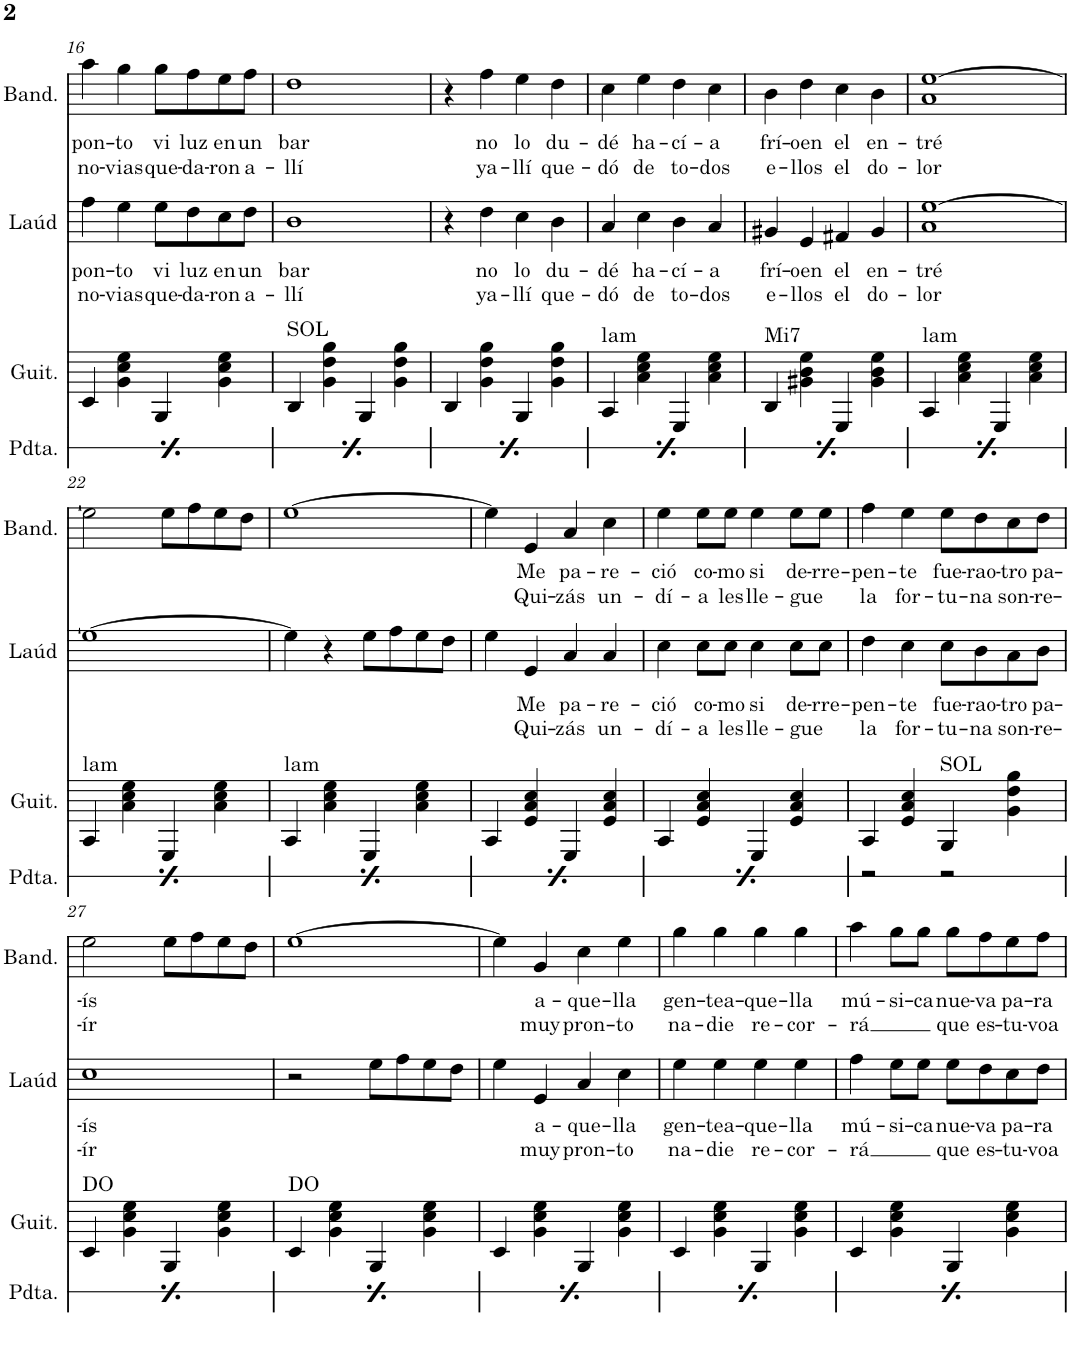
**kern	**kern	**kern	**text	**text	**kern	**text	**text
*part4	*part3	*part2	*part2	*part2	*part1	*part1	*part1
*staff4	*staff3	*staff2	*staff2	*staff2	*staff1	*staff1	*staff1
*I"Pandereta	*I"Guitarra clásica	*I"Laúd	*	*	*I"Bandurria	*	*
*I'Pdta.	*I'Guit.	*I'Laúd	*	*	*I'Band.	*	*
!!LO:PB:g=z
*clefX	*clefGv2	*clefGv2	*	*	*clefG2	*	*
*k[]	*k[]	*k[]	*	*	*k[]	*	*
*M4/4	*M4/4	*M4/4	*	*	*M4/4	*	*
=16	=16	=16	=16	=16	=16	=16	=16
!	!	!	!LO:LY:b	!LO:LY:b	!	!LO:LY:b	!LO:LY:b
4Re^\	4C/	4f\	pon-	no-	4aa\	pon-	no-
!	!	!	!LO:LY:b	!LO:LY:b	!	!LO:LY:b	!LO:LY:b
8Re\L	4G\ 4c\ 4e\	4e\	-to	-vias	4gg\	-to	-vias
8Re\J	.	.	.	.	.	.	.
!	!	!	!LO:LY:b	!LO:LY:b	!	!LO:LY:b	!LO:LY:b
4Re^\	4GG/	8e\L	vi	que-	8gg\L	vi	que-
!	!	!	!LO:LY:b	!LO:LY:b	!	!LO:LY:b	!LO:LY:b
.	.	8d\	luz	-da-	8ff\	luz	-da-
!	!	!	!LO:LY:b	!LO:LY:b	!	!LO:LY:b	!LO:LY:b
8Re\L	4G\ 4c\ 4e\	8c\	en	-ron	8ee\	en	-ron
!	!	!	!LO:LY:b	!LO:LY:b	!	!LO:LY:b	!LO:LY:b
8Re\J	.	8d\J	un	a-	8ff\J	un	a-
=17	=17	=17	=17	=17	=17	=17	=17
!	!LO:TX:a:t=SOL	!	!	!	!	!	!
!	!	!	!LO:LY:b	!LO:LY:b	!	!LO:LY:b	!LO:LY:b
4Re^\	4BB/	1B	bar	-llí	1dd	bar	-llí
8Re\L	4G\ 4d\ 4g\	.	.	.	.	.	.
8Re\J	.	.	.	.	.	.	.
4Re^\	4GG/	.	.	.	.	.	.
8Re\L	4G\ 4d\ 4g\	.	.	.	.	.	.
8Re\J	.	.	.	.	.	.	.
=18	=18	=18	=18	=18	=18	=18	=18
4Re^\	4BB/	4r	.	.	4r	.	.
!	!	!	!LO:LY:b	!LO:LY:b	!	!LO:LY:b	!LO:LY:b
8Re\L	4G\ 4d\ 4g\	4d\	no	ya-	4ff\	no	ya-
8Re\J	.	.	.	.	.	.	.
!	!	!	!LO:LY:b	!LO:LY:b	!	!LO:LY:b	!LO:LY:b
4Re^\	4GG/	4c\	lo	-llí	4ee\	lo	-llí
!	!	!	!LO:LY:b	!LO:LY:b	!	!LO:LY:b	!LO:LY:b
8Re\L	4G\ 4d\ 4g\	4B\	du-	que-	4dd\	du-	que-
8Re\J	.	.	.	.	.	.	.
=19	=19	=19	=19	=19	=19	=19	=19
!	!LO:TX:a:t=lam	!	!	!	!	!	!
!	!	!	!LO:LY:b	!LO:LY:b	!	!LO:LY:b	!LO:LY:b
4Re^\	4AA/	4A/	-dé	-dó	4cc\	-dé	-dó
!	!	!	!LO:LY:b	!LO:LY:b	!	!LO:LY:b	!LO:LY:b
8Re\L	4A\ 4c\ 4e\	4c\	ha-	de	4ee\	ha-	de
8Re\J	.	.	.	.	.	.	.
!	!	!	!LO:LY:b	!LO:LY:b	!	!LO:LY:b	!LO:LY:b
4Re^\	4EE/	4B\	-cí-	to-	4dd\	-cí-	to-
!	!	!	!LO:LY:b	!LO:LY:b	!	!LO:LY:b	!LO:LY:b
8Re\L	4A\ 4c\ 4e\	4A/	-a	-dos	4cc\	-a	-dos
8Re\J	.	.	.	.	.	.	.
=20	=20	=20	=20	=20	=20	=20	=20
!	!LO:TX:a:t=Mi7	!	!	!	!	!	!
!	!	!	!LO:LY:b	!LO:LY:b	!	!LO:LY:b	!LO:LY:b
4Re^\	4BB/	4G#X/	frí-	e-	4b\	frí-	e-
!	!	!	!LO:LY:b	!LO:LY:b	!	!LO:LY:b	!LO:LY:b
8Re\L	4G#X\ 4B\ 4e\	4E/	-oen	-llos	4dd\	-oen	-llos
8Re\J	.	.	.	.	.	.	.
!	!	!	!LO:LY:b	!LO:LY:b	!	!LO:LY:b	!LO:LY:b
4Re^\	4EE/	4F#X/	el	el	4cc\	el	el
!	!	!	!LO:LY:b	!LO:LY:b	!	!LO:LY:b	!LO:LY:b
8Re\L	4G#\ 4B\ 4e\	4G#/	en-	do-	4b\	en-	do-
8Re\J	.	.	.	.	.	.	.
=21	=21	=21	=21	=21	=21	=21	=21
!	!LO:TX:a:t=lam	!	!	!	!	!	!
!	!	!	!LO:LY:b	!LO:LY:b	!	!LO:LY:b	!LO:LY:b
4Re^\	4AA/	1A [1e	-tré	-lor	1a [1ee	-tré	-lor
8Re\L	4A\ 4c\ 4e\	.	.	.	.	.	.
8Re\J	.	.	.	.	.	.	.
4Re^\	4EE/	.	.	.	.	.	.
8Re\L	4A\ 4c\ 4e\	.	.	.	.	.	.
8Re\J	.	.	.	.	.	.	.
!!LO:LB:g=z
=22	=22	=22	=22	=22	=22	=22	=22
!	!LO:TX:a:t=lam	!	!	!	!	!	!
4Re^\	4AA/	1e_	.	.	2ee\]	.	.
8Re\L	4A\ 4c\ 4e\	.	.	.	.	.	.
8Re\J	.	.	.	.	.	.	.
4Re^\	4EE/	.	.	.	8ee\L	.	.
.	.	.	.	.	8ff\	.	.
8Re\L	4A\ 4c\ 4e\	.	.	.	8ee\	.	.
8Re\J	.	.	.	.	8dd\J	.	.
=23	=23	=23	=23	=23	=23	=23	=23
!	!LO:TX:a:t=lam	!	!	!	!	!	!
4Re^\	4AA/	4e\]	.	.	[1ee	.	.
8Re\L	4A\ 4c\ 4e\	4r	.	.	.	.	.
8Re\J	.	.	.	.	.	.	.
4Re^\	4EE/	8e\L	.	.	.	.	.
.	.	8f\	.	.	.	.	.
8Re\L	4A\ 4c\ 4e\	8e\	.	.	.	.	.
8Re\J	.	8d\J	.	.	.	.	.
=24	=24	=24	=24	=24	=24	=24	=24
4Re^\	4AA/	4e\	.	.	4ee\]	.	.
!	!	!	!LO:LY:b	!LO:LY:b	!	!LO:LY:b	!LO:LY:b
8Re\L	4E/ 4A/ 4c/	4E/	Me	Qui-	4e/	Me	Qui-
8Re\J	.	.	.	.	.	.	.
!	!	!	!LO:LY:b	!LO:LY:b	!	!LO:LY:b	!LO:LY:b
4Re^\	4EE/	4A/	pa-	-zás	4a/	pa-	-zás
!	!	!	!LO:LY:b	!LO:LY:b	!	!LO:LY:b	!LO:LY:b
8Re\L	4E/ 4A/ 4c/	4A/	-re-	un-	4cc\	-re-	un-
8Re\J	.	.	.	.	.	.	.
=25	=25	=25	=25	=25	=25	=25	=25
!	!	!	!LO:LY:b	!LO:LY:b	!	!LO:LY:b	!LO:LY:b
4Re^\	4AA/	4c\	-ció	-dí-	4ee\	-ció	-dí-
!	!	!	!LO:LY:b	!LO:LY:b	!	!LO:LY:b	!LO:LY:b
8Re\L	4E/ 4A/ 4c/	8c\L	co-	-a	8ee\L	co-	-a
!	!	!	!LO:LY:b	!LO:LY:b	!	!LO:LY:b	!LO:LY:b
8Re\J	.	8c\J	-mo	les	8ee\J	-mo	les
!	!	!	!LO:LY:b	!LO:LY:b	!	!LO:LY:b	!LO:LY:b
4Re^\	4EE/	4c\	si	lle-	4ee\	si	lle-
!	!	!	!LO:LY:b	!LO:LY:b	!	!LO:LY:b	!LO:LY:b
8Re\L	4E/ 4A/ 4c/	8c\L	de-	-gue	8ee\L	de-	-gue
!	!	!	!LO:LY:b	!	!	!LO:LY:b	!
8Re\J	.	8c\J	-rre-	.	8ee\J	-rre-	.
=26	=26	=26	=26	=26	=26	=26	=26
!	!	!	!LO:LY:b	!LO:LY:b	!	!LO:LY:b	!LO:LY:b
2r	4AA/	4d\	-pen-	la	4ff\	-pen-	la
!	!	!	!LO:LY:b	!LO:LY:b	!	!LO:LY:b	!LO:LY:b
.	4E/ 4A/ 4c/	4c\	-te	for-	4ee\	-te	for-
!	!LO:TX:a:t=SOL	!	!	!	!	!	!
!	!	!	!LO:LY:b	!LO:LY:b	!	!LO:LY:b	!LO:LY:b
2r	4GG/	8c\L	fue-	-tu-	8ee\L	fue-	-tu-
!	!	!	!LO:LY:b	!LO:LY:b	!	!LO:LY:b	!LO:LY:b
.	.	8B\	-rao-	-na	8dd\	-rao-	-na
!	!	!	!LO:LY:b	!LO:LY:b	!	!LO:LY:b	!LO:LY:b
.	4G\ 4d\ 4g\	8A\	-tro	son-	8cc\	-tro	son-
!	!	!	!LO:LY:b	!LO:LY:b	!	!LO:LY:b	!LO:LY:b
.	.	8B\J	pa-	-re-	8dd\J	pa-	-re-
!!LO:LB:g=z
=27	=27	=27	=27	=27	=27	=27	=27
!	!LO:TX:a:t=DO	!	!	!	!	!	!
!	!	!	!LO:LY:b	!LO:LY:b	!	!LO:LY:b	!LO:LY:b
2r	4C/	1c	-ís	-ír	2ee\	-ís	-ír
.	4G\ 4c\ 4e\	.	.	.	.	.	.
2r	4GG/	.	.	.	8ee\L	.	.
.	.	.	.	.	8ff\	.	.
.	4G\ 4c\ 4e\	.	.	.	8ee\	.	.
.	.	.	.	.	8dd\J	.	.
=28	=28	=28	=28	=28	=28	=28	=28
!	!LO:TX:a:t=DO	!	!	!	!	!	!
2r	4C/	2r	.	.	[1ee	.	.
.	4G\ 4c\ 4e\	.	.	.	.	.	.
2r	4GG/	8e\L	.	.	.	.	.
.	.	8f\	.	.	.	.	.
.	4G\ 4c\ 4e\	8e\	.	.	.	.	.
.	.	8d\J	.	.	.	.	.
=29	=29	=29	=29	=29	=29	=29	=29
2r	4C/	4e\	.	.	4ee\]	.	.
!	!	!	!LO:LY:b	!LO:LY:b	!	!LO:LY:b	!LO:LY:b
.	4G\ 4c\ 4e\	4E/	a-	muy	4g/	a-	muy
!	!	!	!LO:LY:b	!LO:LY:b	!	!LO:LY:b	!LO:LY:b
2r	4GG/	4A/	-que-	pron-	4cc\	-que-	pron-
!	!	!	!LO:LY:b	!LO:LY:b	!	!LO:LY:b	!LO:LY:b
.	4G\ 4c\ 4e\	4c\	-lla	-to	4ee\	-lla	-to
=30	=30	=30	=30	=30	=30	=30	=30
!	!	!	!LO:LY:b	!LO:LY:b	!	!LO:LY:b	!LO:LY:b
2r	4C/	4e\	gen-	na-	4gg\	gen-	na-
!	!	!	!LO:LY:b	!LO:LY:b	!	!LO:LY:b	!LO:LY:b
.	4G\ 4c\ 4e\	4e\	-tea-	-die	4gg\	-tea-	-die
!	!	!	!LO:LY:b	!LO:LY:b	!	!LO:LY:b	!LO:LY:b
2r	4GG/	4e\	-que-	re-	4gg\	-que-	re-
!	!	!	!LO:LY:b	!LO:LY:b	!	!LO:LY:b	!LO:LY:b
.	4G\ 4c\ 4e\	4e\	-lla	-cor-	4gg\	-lla	-cor-
=31	=31	=31	=31	=31	=31	=31	=31
!	!	!	!LO:LY:b	!LO:LY:b	!	!LO:LY:b	!LO:LY:b
2r	4C/	4f\	mú-	-rá	4aa\	mú-	-rá
!	!	!	!LO:LY:b	!	!	!LO:LY:b	!
.	4G\ 4c\ 4e\	8e\L	-si-	.	8gg\L	-si-	.
!	!	!	!LO:LY:b	!	!	!LO:LY:b	!
.	.	8e\J	-ca	.	8gg\J	-ca	.
!	!	!	!LO:LY:b	!LO:LY:b	!	!LO:LY:b	!LO:LY:b
2r	4GG/	8e\L	nue-	que	8gg\L	nue-	que
!	!	!	!LO:LY:b	!LO:LY:b	!	!LO:LY:b	!LO:LY:b
.	.	8d\	-va	es-	8ff\	-va	es-
!	!	!	!LO:LY:b	!LO:LY:b	!	!LO:LY:b	!LO:LY:b
.	4G\ 4c\ 4e\	8c\	pa-	-tu-	8ee\	pa-	-tu-
!	!	!	!LO:LY:b	!LO:LY:b	!	!LO:LY:b	!LO:LY:b
.	.	8d\J	-ra	-voa	8ff\J	-ra	-voa
=	=	=	=	=	=	=	=
*-	*-	*-	*-	*-	*-	*-	*-
